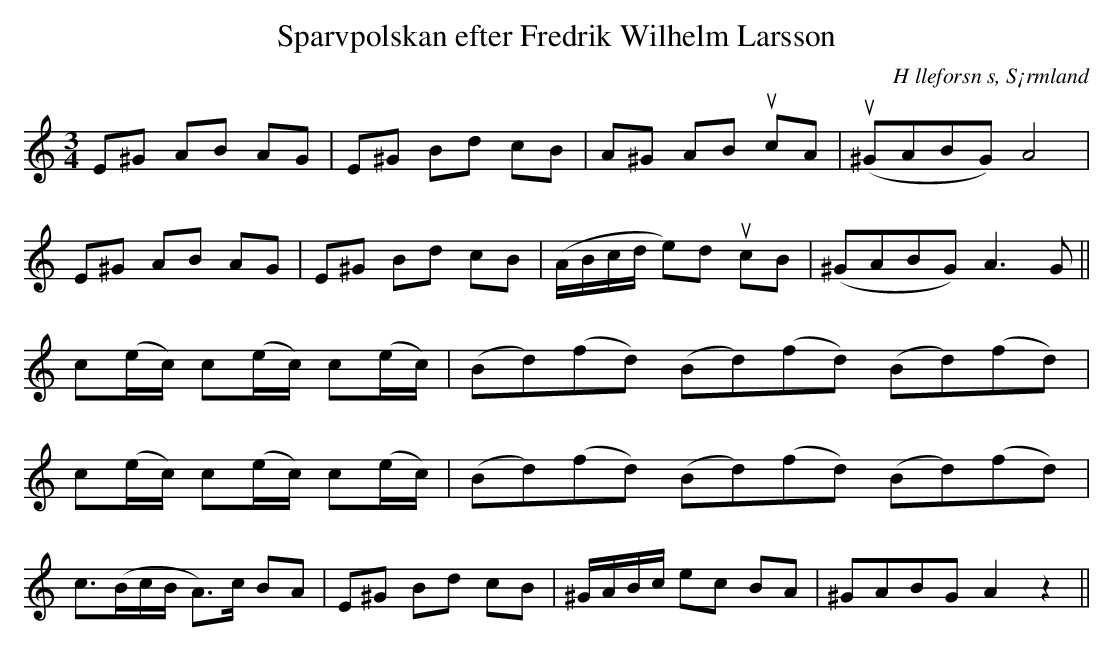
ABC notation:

X:1
T:Sparvpolskan efter Fredrik Wilhelm Larsson
O:H lleforsn s, S¡rmland
M:3/4
L:1/8
K:Am
E^G AB AG | E^G Bd cB | A^G AB ucA | (u^GABG) A4 |
E^G AB AG | E^G Bd cB | (A/B/c/d/ e)d ucB | (^GABG) A2>G2 ||
c(e/c/) c(e/c/) c(e/c/) | (Bd)(fd) (Bd)(fd) (Bd)(fd) |
c(e/c/) c(e/c/) c(e/c/) | (Bd)(fd) (Bd)(fd) (Bd)(fd) |
c3/2(B/c/B/ A>)c BA | E^G Bd cB | ^G/A/B/c/ ec BA | ^GABG A2 z2 ||
